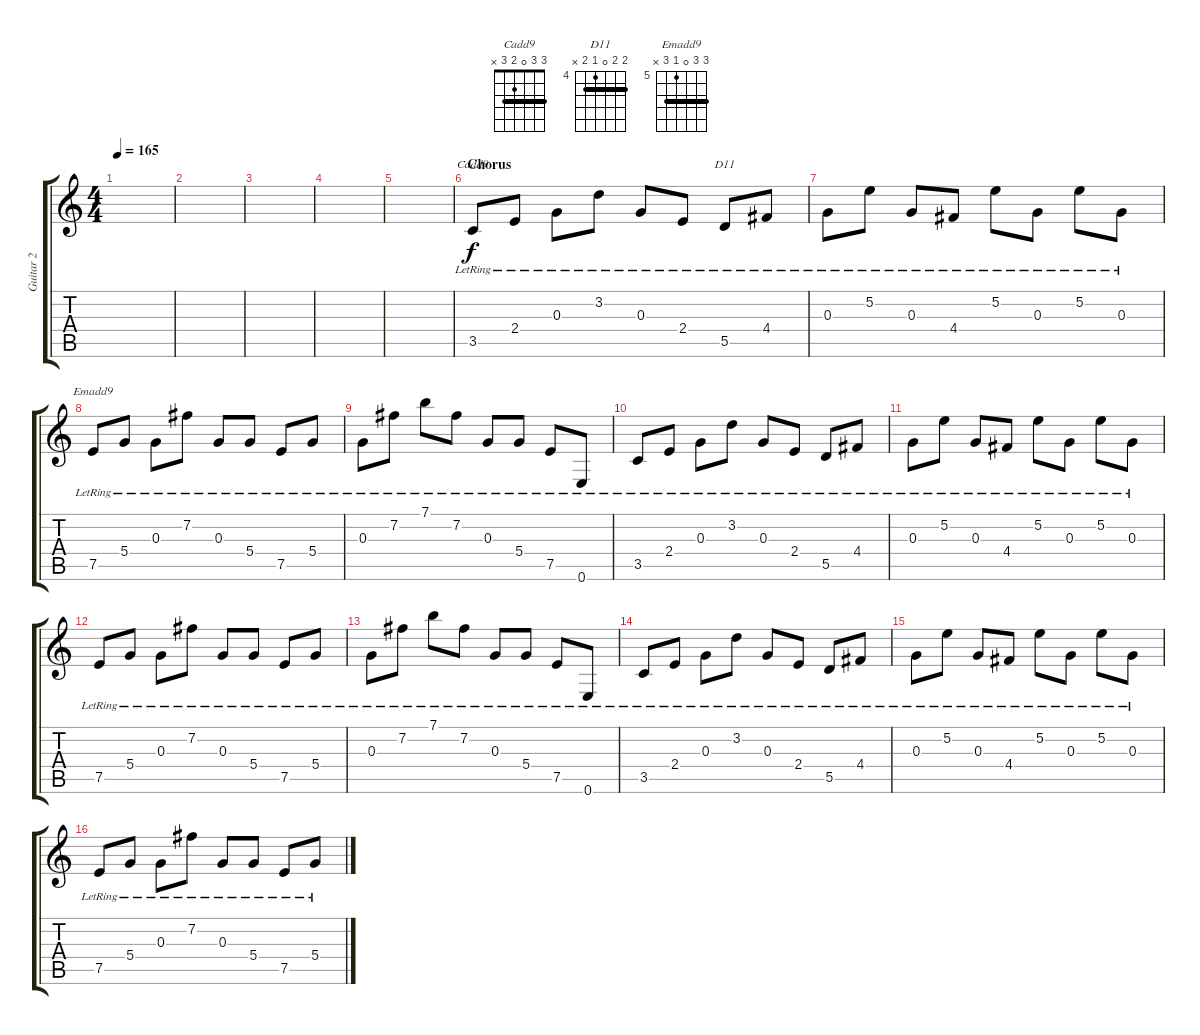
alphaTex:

\track ("Guitar 2" "Guitar 2") {instrument electricguitarclean}
\staff {score tabs}
\tuning (E4 B3 G3 D3 A2 E2) {hide}
\chord ("Cadd9" 3 3 0 2 3 x) {barre 3}
\chord ("D11" 5 5 0 4 5 x) {firstfret 4 barre 5}
\chord ("Emadd9" 7 7 0 5 7 x) {firstfret 5 barre 7}
\ts (4 4)
\tempo 165
\clef g2
\ks c
|
|
|
|
|
\section ("" "Chorus")
3.5{lr}.8{ch "Cadd9"} 2.4{lr}.8 0.3{lr}.8 3.2{lr}.8 0.3{lr}.8 2.4{lr}.8 5.5{lr}.8{ch "D11"} 4.4{lr}.8 |
0.3{lr}.8 5.2{lr}.8 0.3{lr}.8 4.4{lr}.8 5.2{lr}.8 0.3{lr}.8 5.2{lr}.8 0.3{lr}.8 |
7.5{lr}.8{ch "Emadd9"} 5.4{lr}.8 0.3{lr}.8 7.2{lr}.8 0.3{lr}.8 5.4{lr}.8 7.5{lr}.8 5.4{lr}.8 |
0.3{lr}.8 7.2{lr}.8 7.1{lr}.8 7.2{lr}.8 0.3{lr}.8 5.4{lr}.8 7.5{lr}.8 0.6{lr}.8 |
3.5{lr}.8 2.4{lr}.8 0.3{lr}.8 3.2{lr}.8 0.3{lr}.8 2.4{lr}.8 5.5{lr}.8 4.4{lr}.8 |
0.3{lr}.8 5.2{lr}.8 0.3{lr}.8 4.4{lr}.8 5.2{lr}.8 0.3{lr}.8 5.2{lr}.8 0.3{lr}.8 |
7.5{lr}.8 5.4{lr}.8 0.3{lr}.8 7.2{lr}.8 0.3{lr}.8 5.4{lr}.8 7.5{lr}.8 5.4{lr}.8 |
0.3{lr}.8 7.2{lr}.8 7.1{lr}.8 7.2{lr}.8 0.3{lr}.8 5.4{lr}.8 7.5{lr}.8 0.6{lr}.8 |
3.5{lr}.8 2.4{lr}.8 0.3{lr}.8 3.2{lr}.8 0.3{lr}.8 2.4{lr}.8 5.5{lr}.8 4.4{lr}.8 |
0.3{lr}.8 5.2{lr}.8 0.3{lr}.8 4.4{lr}.8 5.2{lr}.8 0.3{lr}.8 5.2{lr}.8 0.3{lr}.8 |
7.5{lr}.8 5.4{lr}.8 0.3{lr}.8 7.2{lr}.8 0.3{lr}.8 5.4{lr}.8 7.5{lr}.8 5.4{lr}.8
